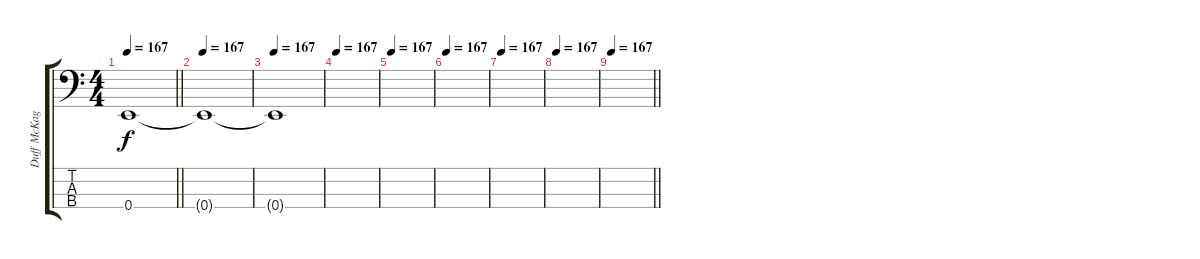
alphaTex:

\track ("Duff McKagan" "Duff McKag") {instrument electricbassfinger}
\staff {score tabs}
\tuning (G2 D2 A1 E1) {hide}
\ts (4 4)
\tempo 167
\clef f4
\barLineRight lightlight
\ks c
0.4{t}.1{dy f} |
\tempo 167
0.4{t}.1 |
\tempo 167
0.4{t}.1 |
\tempo 167
|
\tempo 167
|
\tempo 167
|
\tempo 167
|
\tempo 167
|
\tempo 167
\barLineRight lightlight
